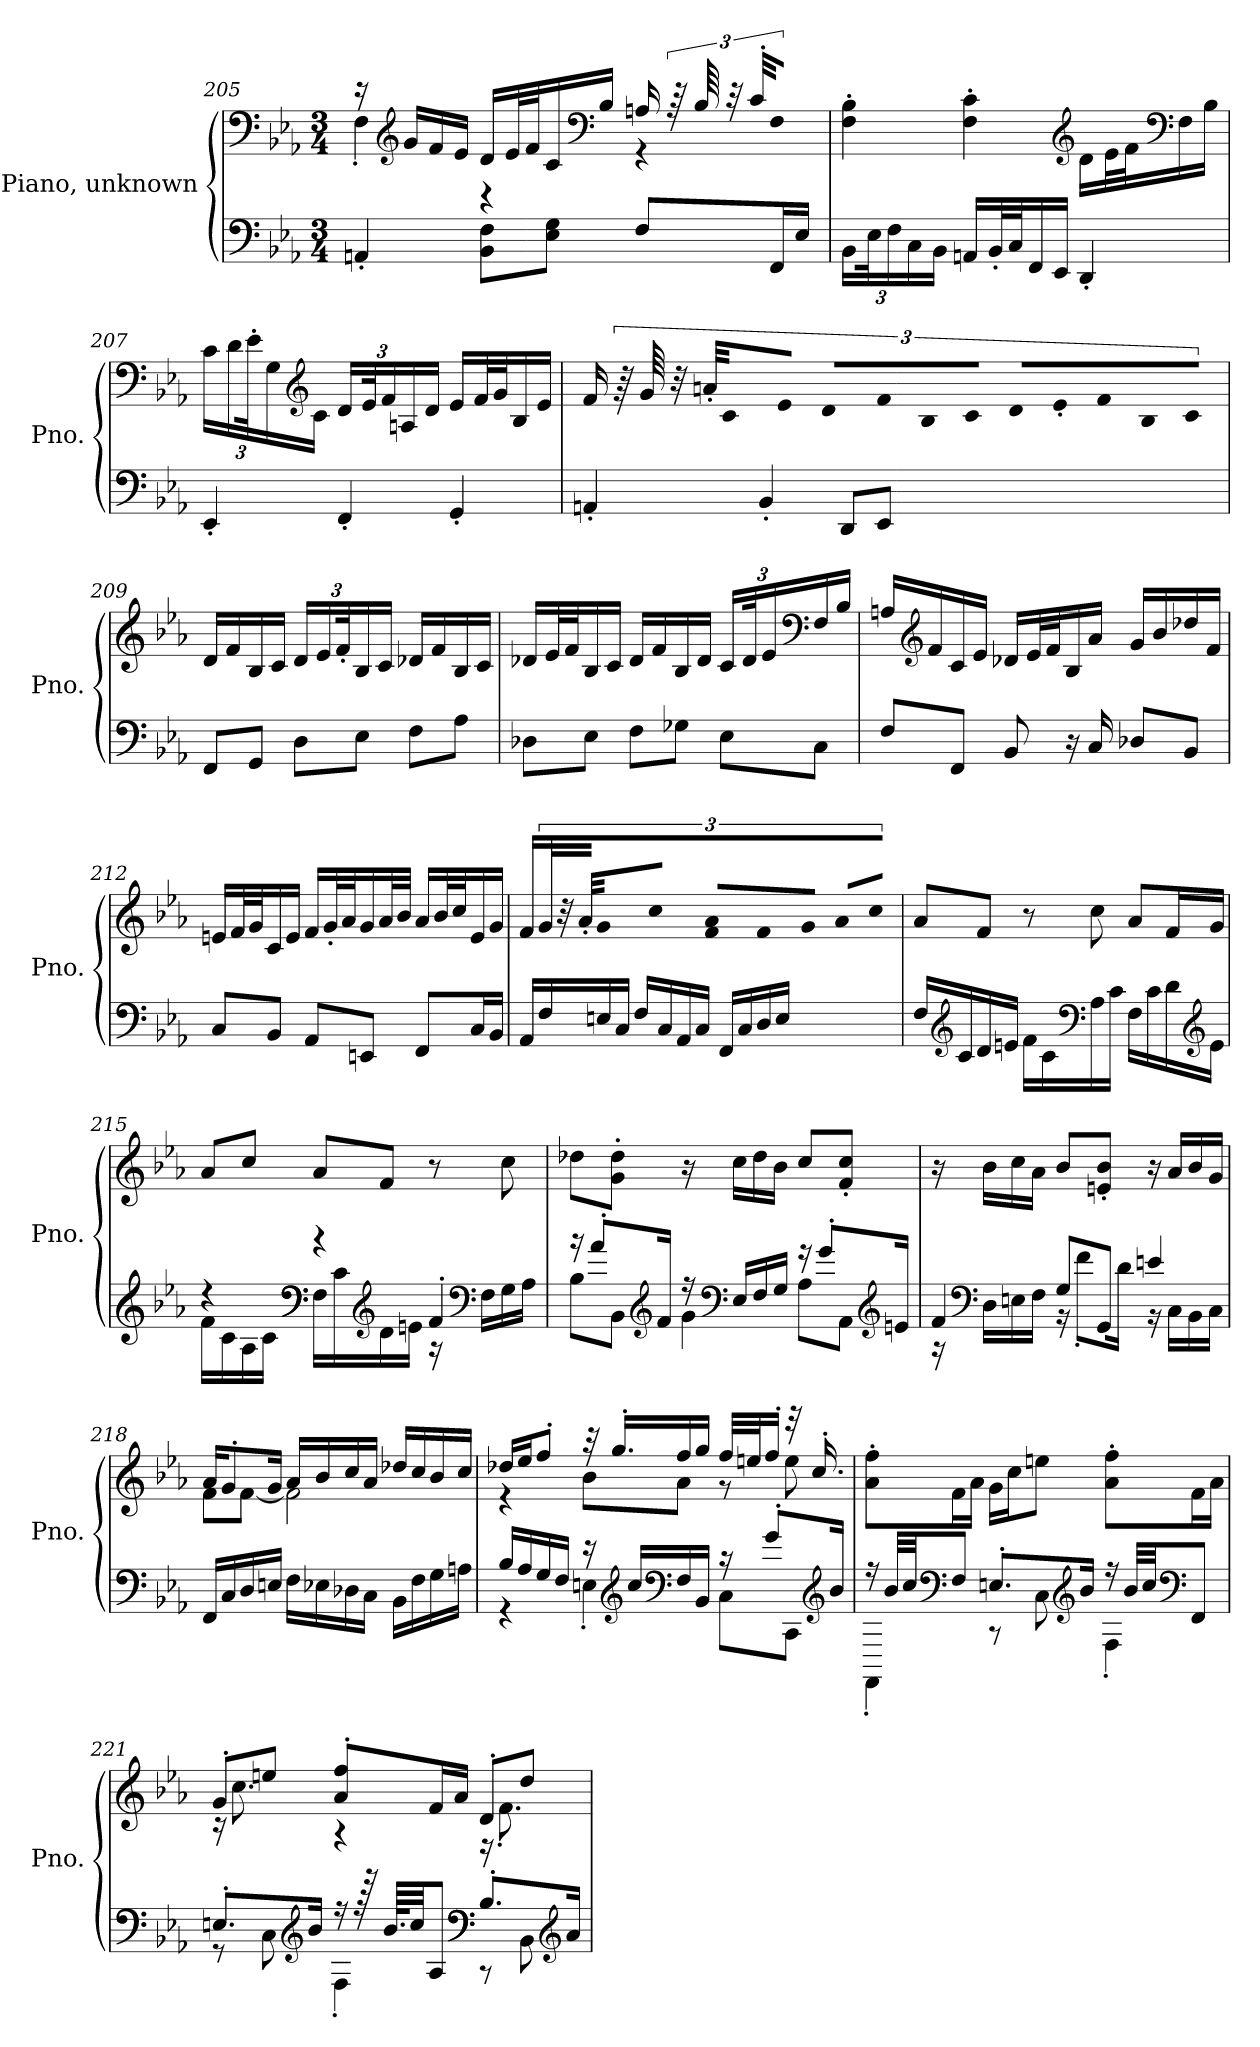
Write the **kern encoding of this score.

**kern	**kern
*part1	*part1
*staff2	*staff1
*I"Piano, unknown	*
*I'Pno.	*
*clefF4	*clefF4
*k[b-e-a-]	*k[b-e-a-]
*M3/4	*M3/4
=205	=205
*	*^
4AAn'/	16r	4F'\
*	*clefG2	*
.	16g/LL	.
.	16f/	.
.	16e-/JJ	.
8BB-\ 8F\L	16d/LL	4r
.	32e-/L	.
.	32f/J	.
8E-\ 8G\J	16c/	.
*	*clefF4	*
.	16B-/JJ	.
8F/L	16An/	4r
.	96r	.
.	96B-/	.
.	48r	.
.	48c'/KKL	.
16FF/L	8F/J	.
16E-/JJ	.	.
*	*v	*v
!!LO:LB:g=z
=206	=206
16BB-\LL	4F\' 4B-\'
*Xbrackettup	*
48E-\K	.
24F\	.
16C\	.
16BB-\JJ	.
16AAn/LL	4F\' 4c\'
32BB-'/L	.
32C/J	.
16FF/	.
16EE-/JJ	.
*	*clefG2
4DD'/	16d\LL
.	32e-\L
.	32f\J
*	*clefF4
.	16F\
.	16B-\JJ
=207	=207
4EE-'/	16c\LL
*	*Xbrackettup
.	24d\
.	48e-'\K
.	16G\
*	*clefG2
.	16c\JJ
4FF'/	16d/LL
.	48e-/K
.	24f/
.	16An/
.	16d/JJ
4GG'/	16e-/LL
.	32f/L
.	32g/J
.	16B-/
.	16e-/JJ
!!LO:LB:g=z
=208	=208
4AAn'/	16f/
*	*brackettup
.	96r
.	96g/
.	48r
.	48an'/KLL
.	16c/
.	16e-/JJ
4BB-'/	16d/LL
.	16f/
.	16B-/
.	16c/JJ
8DD/L	16d/LL
.	32e-'/L
.	32f/J
8EE-/J	16B-/
.	16c/JJ
=209	=209
8FF/L	16d/LL
.	16f/
8GG/J	16B-/
.	16c/JJ
8D\L	16d/LL
*	*Xbrackettup
.	24e-/
.	48f'/K
8E-\J	16B-/
.	16c/JJ
8F\L	16d-X/LL
.	16f/
8A-\J	16B-/
.	16c/JJ
!!LO:PB:g=z
=210	=210
8D-X\L	16d-X/LL
.	32e-/L
.	32f/J
8E-\J	16B-/
.	16c/JJ
8F\L	16d-/LL
.	16f/
8G-X\J	16B-/
.	16d-/JJ
8E-\L	16c/LL
.	48d-/K
.	24e-/
*	*clefF4
8C\J	16F/
.	16B-/JJ
=211	=211
8F/L	16An/LL
*	*clefG2
.	16f/
8FF/J	16c/
.	16e-/JJ
8BB-/	16d-X/LL
.	32e-/L
.	32f/J
16r	16B-/
16C/	16a-/JJ
8D-X/L	16g/LL
.	16b-/
8BB-/J	16dd-X/
.	16f/JJ
!!LO:LB:g=z
=212	=212
8C/L	16en/LL
.	32f/L
.	32g/J
8BB-/J	16c/
.	16e/JJ
8AA-/L	16f/LL
.	32g'/L
.	32a-/J
8EEn/J	16g/
.	32a-/L
.	32b-/JJJ
8FF/L	16a-/LL
.	32b-/L
.	32cc/J
16C/L	16e/
16BB-/JJ	16g/JJ
=213	=213
16AA-/LL	16f/LL
*	*brackettup
16F/	48g/JJk
.	48r
.	48a-'/KLL
16En/	16g/
16C/JJ	16cc/JJ
16F/LL	8f/ 8a-/L
16C/	.
16AA-/	16f/L
16C/JJ	16g/JJ
16FF/LL	8a-/L
16C/	.
16D/	8cc/J
16E/JJ	.
!!LO:LB:g=z
=214	=214
16F/LL	8a-/L
*clefG2	*
16c/	.
16d/	8f/J
16en/JJ	.
16f\LL	8r
16c\	.
*clefF4	*
16A-\	8cc\
16c\JJ	.
16F\LL	8a-/L
16c\	.
16d\	16f/L
*clefG2	*
16e\JJ	16g/JJ
=215	=215
*^	*
4r	16f\LL	8a-/L
.	16c\	.
.	16A-\	8cc/J
.	16c\JJ	.
*clefF4	*	*
4r	16F\LL	8a-/L
.	16c\	.
*clefG2	*	*
.	16d\	8f/J
.	16en\JJ	.
4f'/	16r	8r
*clefF4	*	*
.	16F\LL	.
.	16G\	8cc\
.	16A-\JJ	.
!!LO:LB:g=z
=216	=216	=216
16r	8B-\L	8dd-X\L
8a-'/L	.	.
.	8BB-\J	8g\' 8dd-\'J
*clefG2	*	*
16f/Jk	.	.
16r	4g\	16r
*clefF4	*	*
16E-/LL	.	16cc\LL
16F/	.	16dd-\
16G/JJ	.	16b-\JJ
16r	8A-\L	8cc/L
8g'/L	.	.
.	8AA-\J	8f/' 8cc/'J
*clefG2	*	*
16en/Jk	.	.
=217	=217	=217
4f/	16r	16r
*clefF4	*	*
.	16D\LL	16b-\LL
.	16En\	16cc\
.	16F\JJ	16a-\JJ
8G/L	16r	8b-/L
.	8f'\L	.
8GG/J	.	8en/' 8b-/'J
.	16d\Jk	.
4en/	16r	16r
.	16C\LL	16a-/LL
.	16BB-\	16b-/
.	16C\JJ	16g/JJ
*v	*v	*
!!LO:LB:g=z
=218	=218
*	*^
16FF/LL	16a-/KL	8f\L
16C/	8g'/	.
16D/	.	[8f\J
16En/JJ	16g/Jk	.
16F\LL	16a-/LL	2f\]
16E-X\	16b-/	.
16D-X\	16cc/	.
16C\JJ	16a-/JJ	.
16BB-\LL	16dd-X/LL	.
16F\	16cc/	.
16G\	16b-/	.
16An\JJ	16cc/JJ	.
=219	=219	=219
*^	*	*
16B-/LL	4r	16dd-X/LL	4r
16A-/	.	16ee-/J	.
16G/	.	8ff'/J	.
16F/JJ	.	.	.
16r	4En'\	32r	8b-\L
.	.	16.gg'/LL	.
*clefG2	*	*	*
16cc/LL	.	.	.
*clefF4	*	*	*
16F/	.	16ff/	8a-\J
16BB-/JJ	.	16gg/JJ	.
16r	8C\L	32ff/LLL	8r
.	.	32een/J	.
8g'/L	.	16ff'/JJ	.
.	8CC\J	32r	8ee\
.	.	16.cc'/	.
*clefG2	*	*	*
16b-/Jk	.	.	.
*	*	*v	*v
!!LO:LB:g=z
=220	=220	=220
16r	4FF'\	8a-\' 8ff\'L
32b-/LLL	.	.
32cc/JJ	.	.
*clefF4	*	*
8F/J	.	16f\L
.	.	16a-\JJ
8.En'/L	8r	16g\LL
.	.	16cc\J
.	8C\	8een\J
*clefG2	*	*
16b-/Jk	.	.
16r	4F'\	8a-\' 8ff\'L
32b-/LLL	.	.
32cc/JJ	.	.
*clefF4	*	*
8FF/J	.	16f\L
.	.	16a-\JJ
=221	=221	=221
*	*	*^
8.En'/L	8r	8g'/L	16r
.	.	.	8.cc\
.	8C\	8een/J	.
*clefG2	*	*	*
16b-/Jk	.	.	.
16r	4F'\	8a-/' 8ff/'L	4r
128r	.	.	.
64.b-/KLLL	.	.	.
32cc/JJ	.	.	.
8A-/J	.	16f/L	.
.	.	16a-/JJ	.
*clefF4	*	*	*
8.B-'/L	8r	8d'/L	16r
.	.	.	8.f'\
.	8BB-\	8dd/J	.
*clefG2	*	*	*
16a-/Jk	.	.	.
*v	*v	*	*
*	*v	*v
=	=
*-	*-
